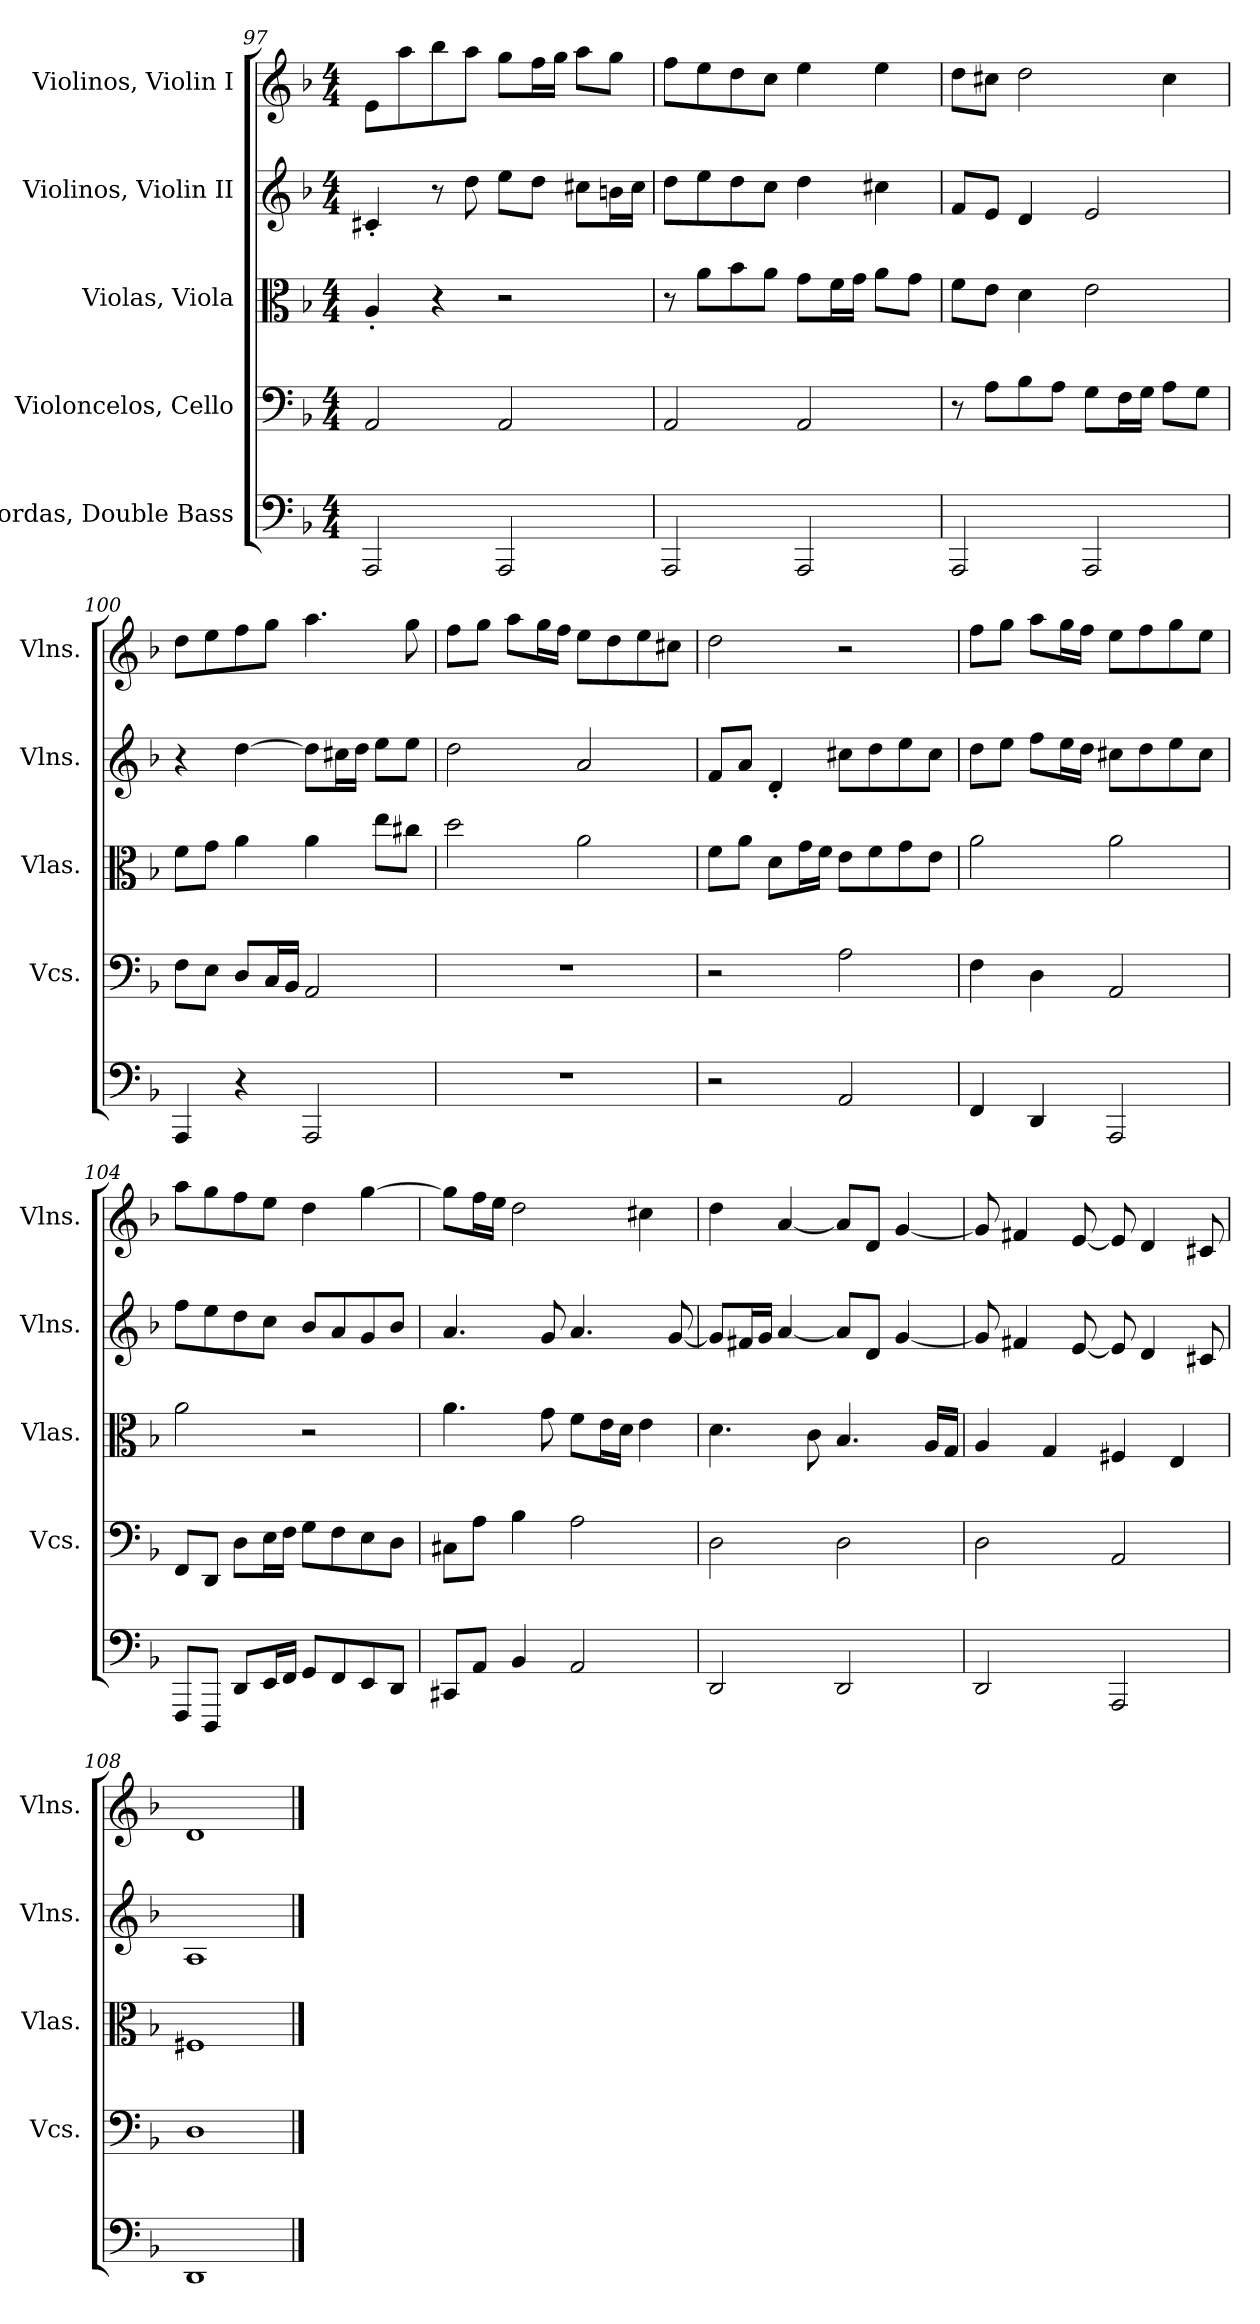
**kern	**kern	**kern	**kern	**kern
*part5	*part4	*part3	*part2	*part1
*staff5	*staff4	*staff3	*staff2	*staff1
*I"Cordas, Double Bass	*I"Violoncelos, Cello	*I"Violas, Viola	*I"Violinos, Violin II	*I"Violinos, Violin I
*	*I'Vcs.	*I'Vlas.	*I'Vlns.	*I'Vlns.
*clefF4	*clefF4	*clefC3	*clefG2	*clefG2
*k[b-]	*k[b-]	*k[b-]	*k[b-]	*k[b-]
*M4/4	*M4/4	*M4/4	*M4/4	*M4/4
=97	=97	=97	=97	=97
2AAA/	2AA/	4A'/	4c#X'/	8e\L
.	.	.	.	8aa\
.	.	4r	8r	8bb-\
.	.	.	8dd\	8aa\J
2AAA/	2AA/	2r	8ee\L	8gg\L
.	.	.	8dd\J	16ff\L
.	.	.	.	16gg\JJ
.	.	.	8cc#X\L	8aa\L
.	.	.	16bn\L	8gg\J
.	.	.	16cc#\JJ	.
=98	=98	=98	=98	=98
2AAA/	2AA/	8r	8dd\L	8ff\L
.	.	8a\L	8ee\	8ee\
.	.	8b-\	8dd\	8dd\
.	.	8a\J	8cc\J	8cc\J
2AAA/	2AA/	8g\L	4dd\	4ee\
.	.	16f\L	.	.
.	.	16g\JJ	.	.
.	.	8a\L	4cc#X\	4ee\
.	.	8g\J	.	.
=99	=99	=99	=99	=99
2AAA/	8r	8f\L	8f/L	8dd\L
.	8A\L	8e\J	8e/J	8cc#X\J
.	8B-\	4d\	4d/	2dd\
.	8A\J	.	.	.
2AAA/	8G\L	2e\	2e/	.
.	16F\L	.	.	.
.	16G\JJ	.	.	.
.	8A\L	.	.	4cc#\
.	8G\J	.	.	.
!!LO:LB:g=z
=100	=100	=100	=100	=100
4AAA/	8F\L	8f\L	4r	8dd\L
.	8E\J	8g\J	.	8ee\
4r	8D/L	4a\	[4dd\	8ff\
.	16C/L	.	.	8gg\J
.	16BB-/JJ	.	.	.
2AAA/	2AA/	4a\	8dd\L]	4.aa\
.	.	.	16cc#X\L	.
.	.	.	16dd\JJ	.
.	.	8ee\L	8ee\L	.
.	.	8cc#X\J	8ee\J	8gg\
=101	=101	=101	=101	=101
1r	1r	2dd\	2dd\	8ff\L
.	.	.	.	8gg\J
.	.	.	.	8aa\L
.	.	.	.	16gg\L
.	.	.	.	16ff\JJ
.	.	2a\	2a/	8ee\L
.	.	.	.	8dd\
.	.	.	.	8ee\
.	.	.	.	8cc#X\J
=102	=102	=102	=102	=102
2r	2r	8f\L	8f/L	2dd\
.	.	8a\J	8a/J	.
.	.	8d\L	4d'/	.
.	.	16g\L	.	.
.	.	16f\JJ	.	.
2AA/	2A\	8e\L	8cc#X\L	2r
.	.	8f\	8dd\	.
.	.	8g\	8ee\	.
.	.	8e\J	8cc#\J	.
=103	=103	=103	=103	=103
4FF/	4F\	2a\	8dd\L	8ff\L
.	.	.	8ee\J	8gg\J
4DD/	4D\	.	8ff\L	8aa\L
.	.	.	16ee\L	16gg\L
.	.	.	16dd\JJ	16ff\JJ
2AAA/	2AA/	2a\	8cc#X\L	8ee\L
.	.	.	8dd\	8ff\
.	.	.	8ee\	8gg\
.	.	.	8cc#\J	8ee\J
!!LO:PB:g=z
=104	=104	=104	=104	=104
8FFF/L	8FF/L	2a\	8ff\L	8aa\L
8DDD/J	8DD/J	.	8ee\	8gg\
8DD/L	8D\L	.	8dd\	8ff\
16EE/L	16E\L	.	8cc\J	8ee\J
16FF/JJ	16F\JJ	.	.	.
8GG/L	8G\L	2r	8b-/L	4dd\
8FF/	8F\	.	8a/	.
8EE/	8E\	.	8g/	[4gg\
8DD/J	8D\J	.	8b-/J	.
=105	=105	=105	=105	=105
8CC#X/L	8C#X\L	4.a\	4.a/	8gg\L]
8AA/J	8A\J	.	.	16ff\L
.	.	.	.	16ee\JJ
4BB-/	4B-\	.	.	2dd\
.	.	8g\	8g/	.
2AA/	2A\	8f\L	4.a/	.
.	.	16e\L	.	.
.	.	16d\JJ	.	.
.	.	4e\	.	4cc#X\
.	.	.	[8g/	.
=106	=106	=106	=106	=106
2DD/	2D\	4.d\	8g/L]	4dd\
.	.	.	16f#X/L	.
.	.	.	16g/JJ	.
.	.	.	[4a/	[4a/
.	.	8c\	.	.
2DD/	2D\	4.B-/	8a/L]	8a/L]
.	.	.	8d/J	8d/J
.	.	.	[4g/	[4g/
.	.	16A/LL	.	.
.	.	16G/JJ	.	.
!!LO:LB:g=z
=107	=107	=107	=107	=107
2DD/	2D\	4A/	8g/]	8g/]
.	.	.	4f#X/	4f#X/
.	.	4G/	.	.
.	.	.	[8e/	[8e/
2AAA/	2AA/	4F#X/	8e/]	8e/]
.	.	.	4d/	4d/
.	.	4E/	.	.
.	.	.	8c#X/	8c#X/
=108	=108	=108	=108	=108
1DD	1D	1F#X	1A	1d
==	==	==	==	==
*-	*-	*-	*-	*-
